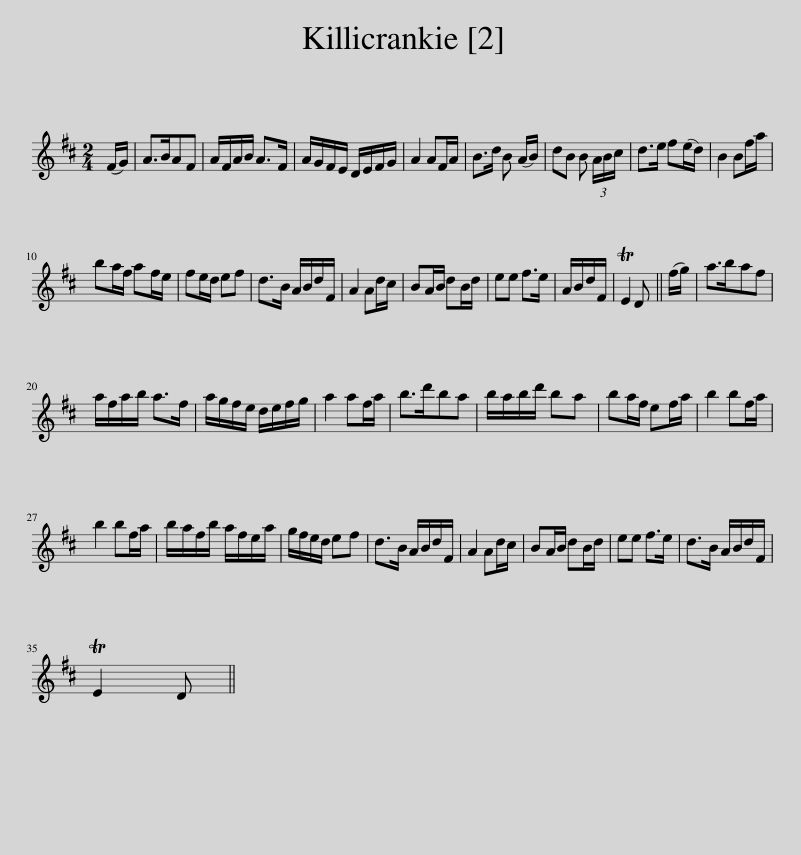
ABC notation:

X:1
L:1/8
M:2/4
I:linebreak $
K:D
V:1 treble
V:1
 (F/G/) | A>BAF | A/F/A/B/ A>F | A/G/F/E/ D/E/F/G/ | A2 AF/A/ | %5
 B>d B (A/B/) | dB B (3A/B/c/ | d>e f(e/d/) | B2 Bf/a/ |$ ba/f/ af/e/ | %10
 fe/d/ ef | d>B A/B/d/F/ | A2 Ad/c/ | BA/B/ dB/d/ | ee f>e | %15
 A/B/d/F/ | TE2 D || (f/g/) | a>baf |$ a/f/a/b/ a>f | %20
 a/g/f/e/ d/e/f/g/ | a2 af/a/ | b>d'ba | b/a/b/d'/ ba | ba/f/ ef/a/ | %25
 b2 bf/a/ |$ b2 bf/a/ | b/a/f/b/ a/f/e/a/ | g/f/e/d/ ef | d>B A/B/d/F/ | %30
 A2 Ad/c/ | BA/B/ dB/d/ | ee f>e | d>B A/B/d/F/ |$ TE2 D || %35
